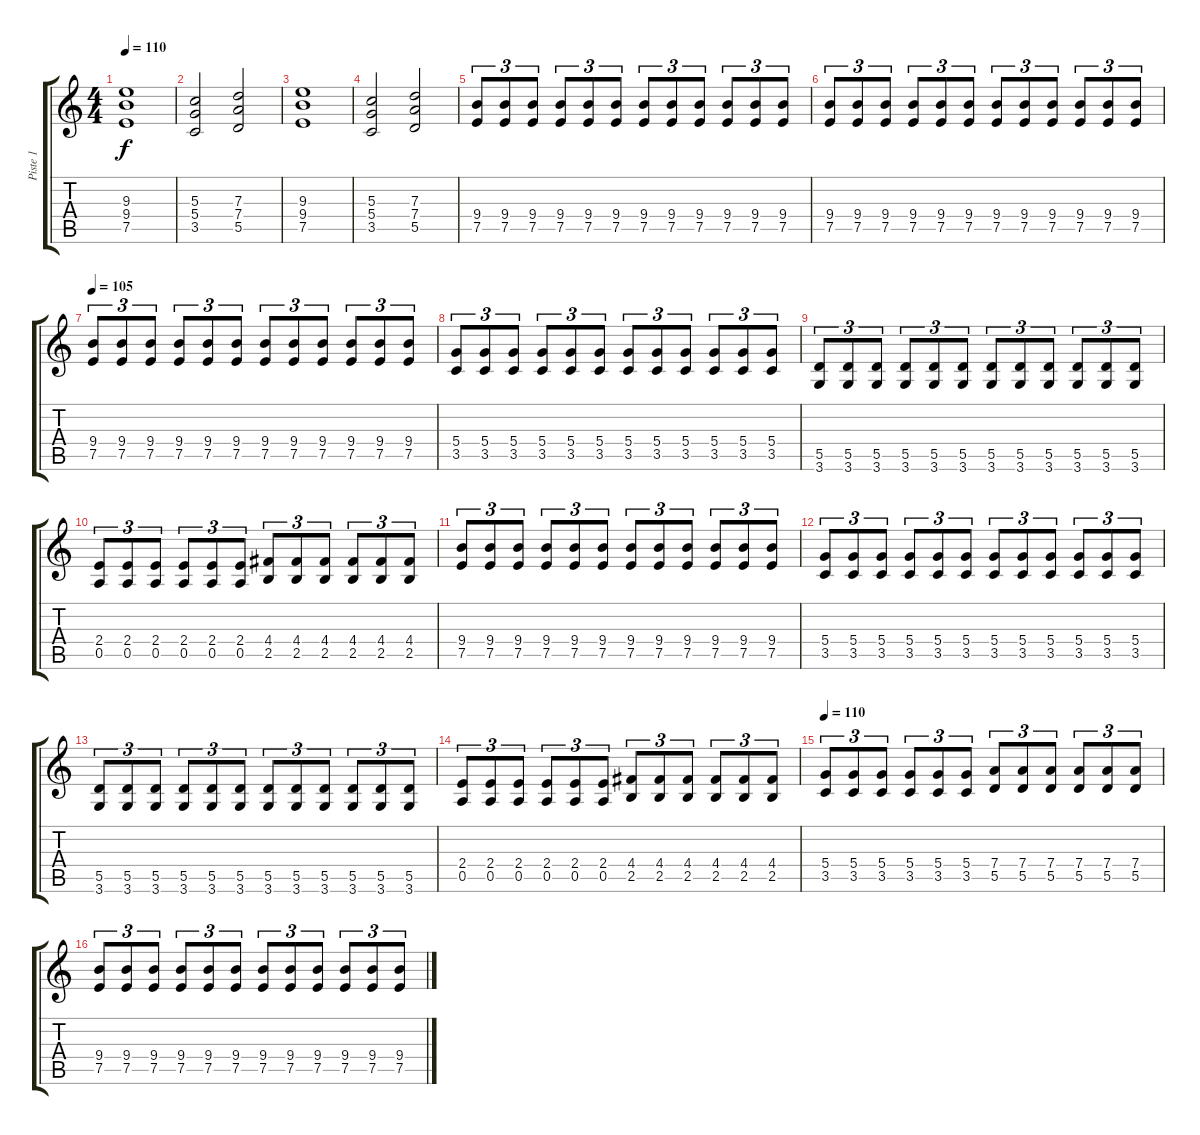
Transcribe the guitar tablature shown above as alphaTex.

\track ("Piste 1" "Piste 1") {instrument distortionguitar}
\staff {score tabs}
\tuning (E4 B3 G3 D3 A2 E2) {hide}
\ts (4 4)
\tempo 110
\clef g2
\ks c
(9.3 9.4 7.5).1{dy f} |
(5.3 5.4 3.5).2 (7.3 7.4 5.5).2 |
(9.3 9.4 7.5).1 |
(5.3 5.4 3.5).2 (7.3 7.4 5.5).2 |
(9.4 7.5).8{tu (3 2)} (9.4 7.5).8{tu (3 2)} (9.4 7.5).8{tu (3 2)} (9.4 7.5).8{tu (3 2)} (9.4 7.5).8{tu (3 2)} (9.4 7.5).8{tu (3 2)} (9.4 7.5).8{tu (3 2)} (9.4 7.5).8{tu (3 2)} (9.4 7.5).8{tu (3 2)} (9.4 7.5).8{tu (3 2)} (9.4 7.5).8{tu (3 2)} (9.4 7.5).8{tu (3 2)} |
(9.4 7.5).8{tu (3 2) volume 7} (9.4 7.5).8{tu (3 2)} (9.4 7.5).8{tu (3 2)} (9.4 7.5).8{tu (3 2)} (9.4 7.5).8{tu (3 2)} (9.4 7.5).8{tu (3 2)} (9.4 7.5).8{tu (3 2)} (9.4 7.5).8{tu (3 2)} (9.4 7.5).8{tu (3 2)} (9.4 7.5).8{tu (3 2)} (9.4 7.5).8{tu (3 2)} (9.4 7.5).8{tu (3 2)} |
\tempo 105
(9.4 7.5).8{tu (3 2)} (9.4 7.5).8{tu (3 2)} (9.4 7.5).8{tu (3 2)} (9.4 7.5).8{tu (3 2)} (9.4 7.5).8{tu (3 2)} (9.4 7.5).8{tu (3 2)} (9.4 7.5).8{tu (3 2)} (9.4 7.5).8{tu (3 2)} (9.4 7.5).8{tu (3 2)} (9.4 7.5).8{tu (3 2)} (9.4 7.5).8{tu (3 2)} (9.4 7.5).8{tu (3 2)} |
(5.4 3.5).8{tu (3 2)} (5.4 3.5).8{tu (3 2)} (5.4 3.5).8{tu (3 2)} (5.4 3.5).8{tu (3 2)} (5.4 3.5).8{tu (3 2)} (5.4 3.5).8{tu (3 2)} (5.4 3.5).8{tu (3 2)} (5.4 3.5).8{tu (3 2)} (5.4 3.5).8{tu (3 2)} (5.4 3.5).8{tu (3 2)} (5.4 3.5).8{tu (3 2)} (5.4 3.5).8{tu (3 2)} |
(5.5 3.6).8{tu (3 2)} (5.5 3.6).8{tu (3 2)} (5.5 3.6).8{tu (3 2)} (5.5 3.6).8{tu (3 2)} (5.5 3.6).8{tu (3 2)} (5.5 3.6).8{tu (3 2)} (5.5 3.6).8{tu (3 2)} (5.5 3.6).8{tu (3 2)} (5.5 3.6).8{tu (3 2)} (5.5 3.6).8{tu (3 2)} (5.5 3.6).8{tu (3 2)} (5.5 3.6).8{tu (3 2)} |
(2.4 0.5).8{tu (3 2)} (2.4 0.5).8{tu (3 2)} (2.4 0.5).8{tu (3 2)} (2.4 0.5).8{tu (3 2)} (2.4 0.5).8{tu (3 2)} (2.4 0.5).8{tu (3 2)} (4.4 2.5).8{tu (3 2)} (4.4 2.5).8{tu (3 2)} (4.4 2.5).8{tu (3 2)} (4.4 2.5).8{tu (3 2)} (4.4 2.5).8{tu (3 2)} (4.4 2.5).8{tu (3 2)} |
(9.4 7.5).8{tu (3 2)} (9.4 7.5).8{tu (3 2)} (9.4 7.5).8{tu (3 2)} (9.4 7.5).8{tu (3 2)} (9.4 7.5).8{tu (3 2)} (9.4 7.5).8{tu (3 2)} (9.4 7.5).8{tu (3 2)} (9.4 7.5).8{tu (3 2)} (9.4 7.5).8{tu (3 2)} (9.4 7.5).8{tu (3 2)} (9.4 7.5).8{tu (3 2)} (9.4 7.5).8{tu (3 2)} |
(5.4 3.5).8{tu (3 2)} (5.4 3.5).8{tu (3 2)} (5.4 3.5).8{tu (3 2)} (5.4 3.5).8{tu (3 2)} (5.4 3.5).8{tu (3 2)} (5.4 3.5).8{tu (3 2)} (5.4 3.5).8{tu (3 2)} (5.4 3.5).8{tu (3 2)} (5.4 3.5).8{tu (3 2)} (5.4 3.5).8{tu (3 2)} (5.4 3.5).8{tu (3 2)} (5.4 3.5).8{tu (3 2)} |
(5.5 3.6).8{tu (3 2)} (5.5 3.6).8{tu (3 2)} (5.5 3.6).8{tu (3 2)} (5.5 3.6).8{tu (3 2)} (5.5 3.6).8{tu (3 2)} (5.5 3.6).8{tu (3 2)} (5.5 3.6).8{tu (3 2)} (5.5 3.6).8{tu (3 2)} (5.5 3.6).8{tu (3 2)} (5.5 3.6).8{tu (3 2)} (5.5 3.6).8{tu (3 2)} (5.5 3.6).8{tu (3 2)} |
(2.4 0.5).8{tu (3 2)} (2.4 0.5).8{tu (3 2)} (2.4 0.5).8{tu (3 2)} (2.4 0.5).8{tu (3 2)} (2.4 0.5).8{tu (3 2)} (2.4 0.5).8{tu (3 2)} (4.4 2.5).8{tu (3 2)} (4.4 2.5).8{tu (3 2)} (4.4 2.5).8{tu (3 2)} (4.4 2.5).8{tu (3 2)} (4.4 2.5).8{tu (3 2)} (4.4 2.5).8{tu (3 2)} |
\tempo 110
(5.4 3.5).8{tu (3 2)} (5.4 3.5).8{tu (3 2)} (5.4 3.5).8{tu (3 2)} (5.4 3.5).8{tu (3 2)} (5.4 3.5).8{tu (3 2)} (5.4 3.5).8{tu (3 2)} (7.4 5.5).8{tu (3 2)} (7.4 5.5).8{tu (3 2)} (7.4 5.5).8{tu (3 2)} (7.4 5.5).8{tu (3 2)} (7.4 5.5).8{tu (3 2)} (7.4 5.5).8{tu (3 2)} |
(9.4 7.5).8{tu (3 2)} (9.4 7.5).8{tu (3 2)} (9.4 7.5).8{tu (3 2)} (9.4 7.5).8{tu (3 2)} (9.4 7.5).8{tu (3 2)} (9.4 7.5).8{tu (3 2)} (9.4 7.5).8{tu (3 2)} (9.4 7.5).8{tu (3 2)} (9.4 7.5).8{tu (3 2)} (9.4 7.5).8{tu (3 2)} (9.4 7.5).8{tu (3 2)} (9.4 7.5).8{tu (3 2)}
